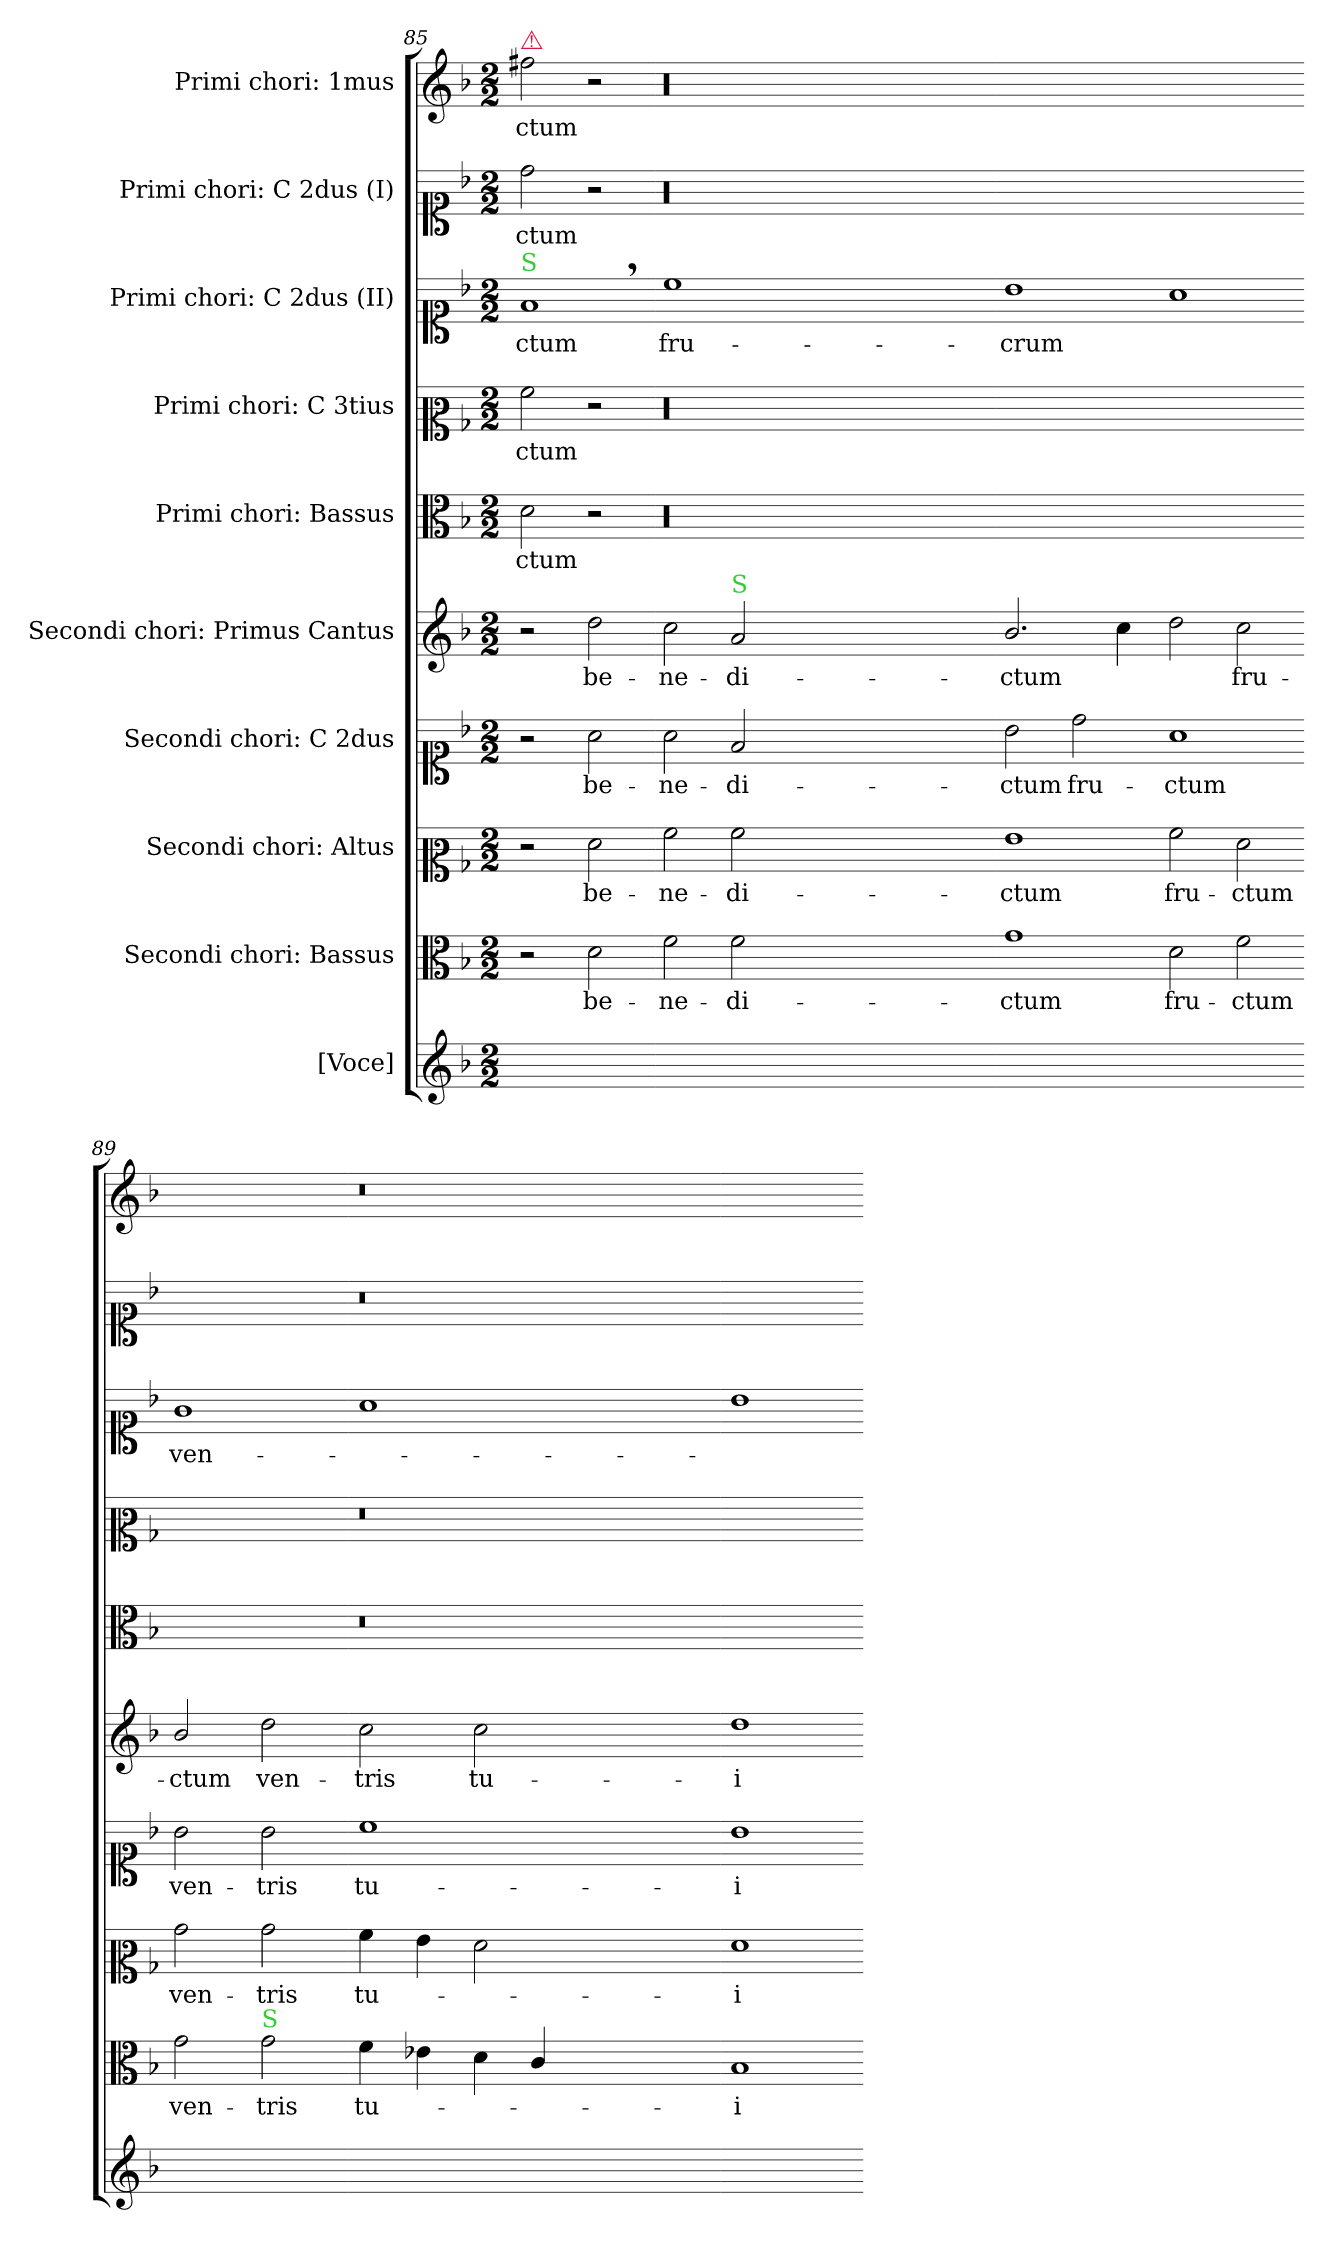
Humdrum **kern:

**kern	**kern	**text	**kern	**text	**kern	**text	**kern	**text	**kern	**text	**kern	**text	**kern	**text	**kern	**text	**kern	**text
*part10	*part9	*part9	*part8	*part8	*part7	*part7	*part6	*part6	*part5	*part5	*part4	*part4	*part3	*part3	*part2	*part2	*part1	*part1
*staff10	*staff9	*staff9	*staff8	*staff8	*staff7	*staff7	*staff6	*staff6	*staff5	*staff5	*staff4	*staff4	*staff3	*staff3	*staff2	*staff2	*staff1	*staff1
*I"[Voce]	*I"Secondi chori: Bassus	*	*I"Secondi chori: Altus	*	*I"Secondi chori: C 2dus	*	*I"Secondi chori: Primus Cantus	*	*I"Primi chori: Bassus	*	*I"Primi chori: C 3tius	*	*I"Primi chori: C 2dus (II)	*	*I"Primi chori: C 2dus (I)	*	*I"Primi chori: 1mus	*
*clefG2	*clefC3	*	*clefC2	*	*clefC1	*	*clefG2	*	*clefC3	*	*clefC2	*	*clefC1	*	*clefC1	*	*clefG2	*
*k[b-]	*k[b-]	*	*k[b-]	*	*k[b-]	*	*k[b-]	*	*k[b-]	*	*k[b-]	*	*k[b-]	*	*k[b-]	*	*k[b-]	*
*M2/2	*M2/2	*	*M2/2	*	*M2/2	*	*M2/2	*	*M2/2	*	*M2/2	*	*M2/2	*	*M2/2	*	*M2/2	*
=85	=85	=85	=85	=85	=85	=85	=85	=85	=85	=85	=85	=85	=85	=85	=85	=85	=85	=85
!	!	!	!	!	!	!	!	!	!	!	!	!	!	!	!	!	!LO:TX:a:color=crimson:t=⚠	!
!	!	!	!	!	!	!	!	!	!	!	!	!	!LO:TX:a:color=limegreen:t=S	!	!	!	!	!
1ryy	2r	.	2r	.	2r	.	2r	.	2d\	-ctum	2a\	-ctum	1f,</	-ctum	2dd\	-ctum	2ff#X\	-ctum
.	2d\	be-	2f\	be-	2a\	be-	2dd\	be-	2r	.	2r	.	.	.	2r	.	2r	.
=86-	=86-	=86-	=86-	=86-	=86-	=86-	=86-	=86-	=86-	=86-	=86-	=86-	=86-	=86-	=86-	=86-	=86-	=86-
1ryy	2f\	-ne-	2a\	-ne-	2a\	-ne-	2cc\	-ne-	00r	.	00r	.	1cc\	fru-	00r	.	00r	.
!	!	!	!	!	!	!	!LO:TX:a:color=limegreen:t=S	!	!	!	!	!	!	!	!	!	!	!
.	2f\	-di-	2a\	-di-	2f/	-di-	2a/	-di-	.	.	.	.	.	.	.	.	.	.
0.ryy	0.ryy	.	0.ryy	.	0.ryy	.	0.ryy	.	.	.	.	.	0.ryy	.	.	.	.	.
=87-	=87-	=87-	=87-	=87-	=87-	=87-	=87-	=87-	=87-	=87-	=87-	=87-	=87-	=87-	=87-	=87-	=87-	=87-
1ryy	1g\	-ctum	1g\	-ctum	2b-\	-ctum	2.b-/	-ctum	1ryy	.	1ryy	.	1b-\	-crum	1ryy	.	1ryy	.
.	.	.	.	.	2dd\	fru-	.	.	.	.	.	.	.	.	.	.	.	.
.	.	.	.	.	.	.	4cc\	.	.	.	.	.	.	.	.	.	.	.
=88-	=88-	=88-	=88-	=88-	=88-	=88-	=88-	=88-	=88-	=88-	=88-	=88-	=88-	=88-	=88-	=88-	=88-	=88-
1ryy	2d\	fru-	2a\	fru-	1a\	-ctum	2dd\	.	1ryy	.	1ryy	.	1a\	.	1ryy	.	1ryy	.
.	2f\	-ctum	2f\	-ctum	.	.	2cc\	fru-	.	.	.	.	.	.	.	.	.	.
=89-	=89-	=89-	=89-	=89-	=89-	=89-	=89-	=89-	=89-	=89-	=89-	=89-	=89-	=89-	=89-	=89-	=89-	=89-
1ryy	2g\	ven-	2b-\	ven-	2b-\	ven-	2b-/	-ctum	1ryy	.	1ryy	.	1g\	ven-	1ryy	.	1ryy	.
!	!LO:TX:a:color=limegreen:t=S	!	!	!	!	!	!	!	!	!	!	!	!	!	!	!	!	!
.	2g\	-tris	2b-\	-tris	2b-\	-tris	2dd\	ven-	.	.	.	.	.	.	.	.	.	.
=90-	=90-	=90-	=90-	=90-	=90-	=90-	=90-	=90-	=90-	=90-	=90-	=90-	=90-	=90-	=90-	=90-	=90-	=90-
1ryy	4f\	tu-	4a\	tu-	1cc\	tu-	2cc\	-tris	0r	.	0r	.	1a\	.	0r	.	0r	.
.	4e-X\	.	4g\	.	.	.	.	.	.	.	.	.	.	.	.	.	.	.
.	4d\	.	2f\	.	.	.	2cc\	tu-	.	.	.	.	.	.	.	.	.	.
.	4c/	.	.	.	.	.	.	.	.	.	.	.	.	.	.	.	.	.
1ryy	1ryy	.	1ryy	.	1ryy	.	1ryy	.	.	.	.	.	1ryy	.	.	.	.	.
=91-	=91-	=91-	=91-	=91-	=91-	=91-	=91-	=91-	=91-	=91-	=91-	=91-	=91-	=91-	=91-	=91-	=91-	=91-
1ryy	1B-/	-i	1f\	-i	1b-\	-i	1dd\	-i	1ryy	.	1ryy	.	1b-\	.	1ryy	.	1ryy	.
=-	=-	=-	=-	=-	=-	=-	=-	=-	=-	=-	=-	=-	=-	=-	=-	=-	=-	=-
*-	*-	*-	*-	*-	*-	*-	*-	*-	*-	*-	*-	*-	*-	*-	*-	*-	*-	*-
